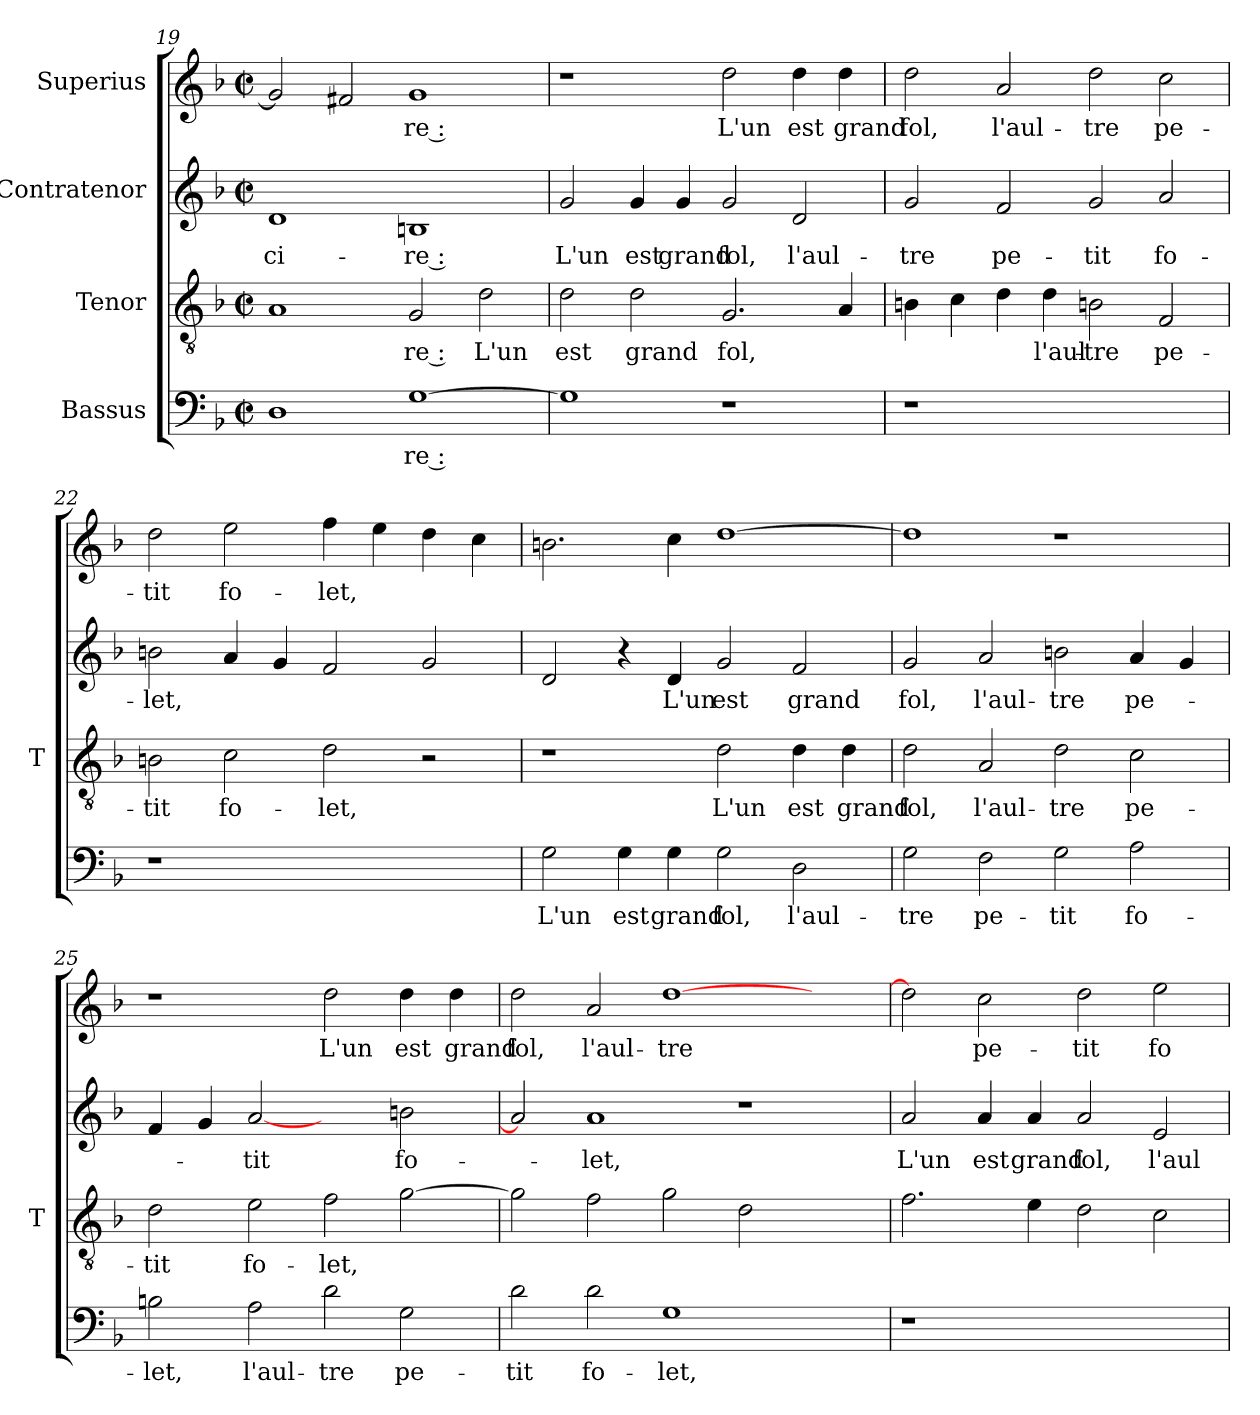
**kern	**text	**kern	**text	**kern	**text	**kern	**text
*part4	*part4	*part3	*part3	*part2	*part2	*part1	*part1
*staff4	*staff4	*staff3	*staff3	*staff2	*staff2	*staff1	*staff1
*I"Bassus	*	*I"Tenor	*	*I"Contratenor	*	*I"Superius	*
*	*	*I'T	*	*	*	*	*
*clefF4	*	*clefGv2	*	*clefG2	*	*clefG2	*
*k[b-]	*	*k[b-]	*	*k[b-]	*	*k[b-]	*
*F:	*	*F:	*	*F:	*	*F:	*
*M2/2	*	*M2/2	*	*M2/2	*	*M2/2	*
*met(c|)	*	*met(c|)	*	*met(c|)	*	*met(c|)	*
=19	=19	=19	=19	=19	=19	=19	=19
1D	.	1A	.	1d	ci-	2g]	.
.	.	.	.	.	.	2f#X	.
[1G	-re :	2G	-re :	1Bn	-re :	1g	-re :
.	.	2d	-L'un	.	.	.	.
!!LO:LB:g=z
=20	=20	=20	=20	=20	=20	=20	=20
1G]	.	2d	-est	2g	-L'un	1r	.
.	.	2d	-grand	4g	-est	.	.
.	.	.	.	4g	-grand	.	.
1r	.	2.G	-fol,	2g	-fol,	2dd	-L'un
.	.	.	.	2d	l'aul-	4dd	-est
.	.	4A	.	.	.	4dd	-grand
=21	=21	=21	=21	=21	=21	=21	=21
1r	.	4Bn	.	2g	-tre	2dd	-fol,
.	.	4c	.	.	.	.	.
.	.	4d	.	2f	pe-	2a	l'aul-
.	.	4d	l'aul-	.	.	.	.
1ryy	.	2Bn	-tre	2g	-tit	2dd	-tre
.	.	2F	pe-	2a	fo-	2cc	pe-
=22	=22	=22	=22	=22	=22	=22	=22
1r	.	2Bn	-tit	2bn	-let,	2dd	-tit
.	.	2c	fo-	4a	.	2ee	fo-
.	.	.	.	4g	.	.	.
1ryy	.	2d	-let,	2f	.	4ff	-let,
.	.	.	.	.	.	4ee	.
.	.	2r	.	2g	.	4dd	.
.	.	.	.	.	.	4cc	.
=23	=23	=23	=23	=23	=23	=23	=23
2G	-L'un	1r	.	2d	.	2.b	.
4G	-est	.	.	4r	.	.	.
4G	-grand	.	.	4d	-L'un	4cc	.
2G	-fol,	2d	-L'un	2g	-est	[1dd	.
2D	l'aul-	4d	-est	2f	-grand	.	.
.	.	4d	-grand	.	.	.	.
!!LO:PB:g=z
=24	=24	=24	=24	=24	=24	=24	=24
2G	-tre	2d	-fol,	2g	-fol,	1dd]	.
2F	pe-	2A	l'aul-	2a	l'aul-	.	.
2G	-tit	2d	-tre	2bn	-tre	1r	.
2A	fo-	2c	pe-	4a	pe-	.	.
.	.	.	.	4g	.	.	.
=25	=25	=25	=25	=25	=25	=25	=25
2Bn	-let,	2d	-tit	4f	.	1r	.
.	.	.	.	4g	.	.	.
2A	l'aul-	2e	fo-	[2a	-tit	.	.
2d	-tre	2f	-let,	2ryy	.	2dd	-L'un
2G	pe-	[2g	.	2bn	fo-	4dd	-est
.	.	.	.	.	.	4dd	-grand
=26	=26	=26	=26	=26	=26	=26	=26
2d	-tit	2g]	.	2a]	.	2dd	-fol,
2d	fo-	2f	.	1a	-let,	2a	l'aul-
1G	-let,	2g	.	.	.	[1dd	-tre
.	.	2d	.	1r	.	.	.
2ryy	.	2ryy	.	.	.	2ryy	.
=27	=27	=27	=27	=27	=27	=27	=27
1r	.	2.f	.	2a	-L'un	2dd]	.
.	.	.	.	4a	-est	2cc	pe-
.	.	4e	.	4a	-grand	.	.
1ryy	.	2d	.	2a	-fol,	2dd	-tit
.	.	2c	.	2e	l'aul-	2ee	fo-
=	=	=	=	=	=	=	=
*-	*-	*-	*-	*-	*-	*-	*-
